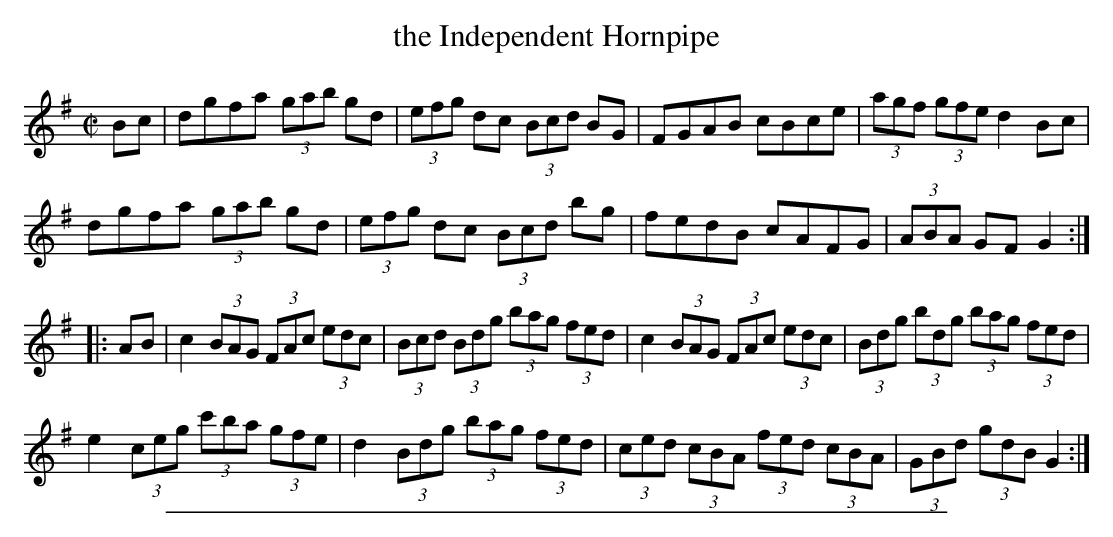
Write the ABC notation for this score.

X:1
T: the Independent Hornpipe
M:C|
K:G
Bc |\
dgfa (3gab gd | (3efg dc (3Bcd BG | FGAB cBce | (3agf (3gfe d2Bc |
dgfa (3gab gd | (3efg dc (3Bcd bg | fedB cAFG | (3ABA GF G2 :|
|: AB |\
c2 (3BAG (3FAc (3edc | (3Bcd (3Bdg (3bag (3fed | c2 (3BAG (3FAc (3edc | (3Bdg (3bdg (3bag (3fed |
e2 (3ceg (3c'ba (3gfe | d2 (3Bdg (3bag (3fed | (3ced (3cBA (3fed (3cBA | (3GBd (3gdB G2 :|
